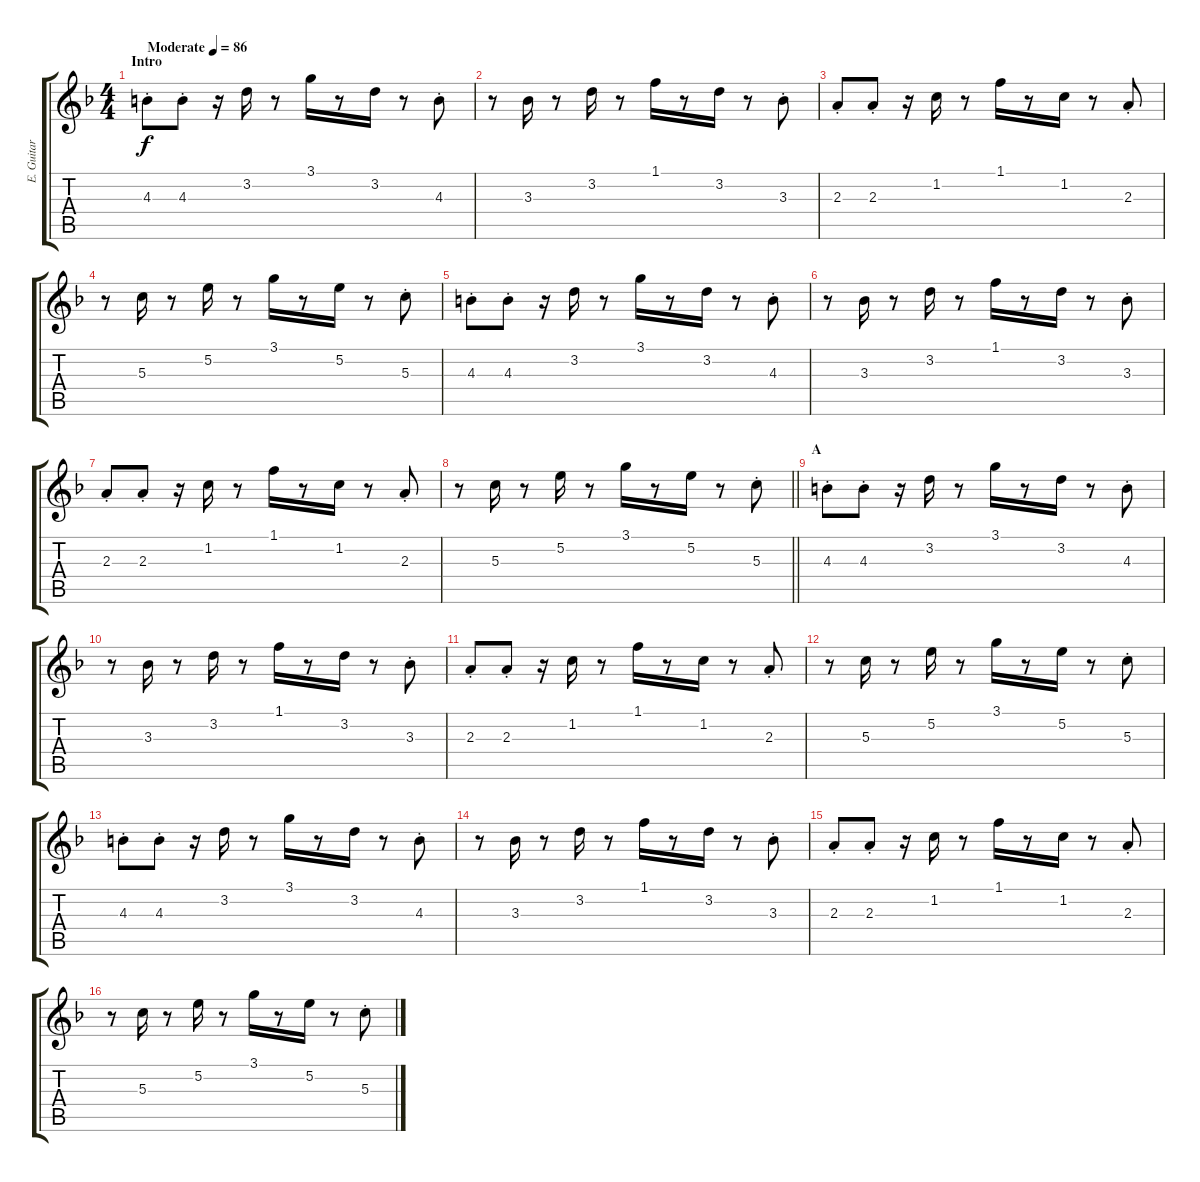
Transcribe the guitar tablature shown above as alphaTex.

\track ("E. Guitar I" "E. Guitar ") {instrument electricguitarjazz}
\staff {score tabs}
\tuning (E4 B3 G3 D3 A2 E2) {hide}
\ts (4 4)
\section ("" "Intro")
\tempo (86 "Moderate")
\clef g2
\ks f
4.3{st}.8{dy f instrument electricguitarjazz} 4.3{st}.8 r.16 3.2.16 r.8 3.1.16 r.8 3.2.16 r.8 4.3{st}.8 |
r.8 3.3.16 r.8 3.2.16 r.8 1.1.16 r.8 3.2.16 r.8 3.3{st}.8 |
2.3{st}.8 2.3{st}.8 r.16 1.2.16 r.8 1.1.16 r.8 1.2.16 r.8 2.3{st}.8 |
r.8 5.3.16 r.8 5.2.16 r.8 3.1.16 r.8 5.2.16 r.8 5.3{st}.8 |
4.3{st}.8 4.3{st}.8 r.16 3.2.16 r.8 3.1.16 r.8 3.2.16 r.8 4.3{st}.8 |
r.8 3.3.16 r.8 3.2.16 r.8 1.1.16 r.8 3.2.16 r.8 3.3{st}.8 |
2.3{st}.8 2.3{st}.8 r.16 1.2.16 r.8 1.1.16 r.8 1.2.16 r.8 2.3{st}.8 |
\barLineRight lightlight
r.8 5.3.16 r.8 5.2.16 r.8 3.1.16 r.8 5.2.16 r.8 5.3{st}.8 |
\section ("" "A")
4.3{st}.8 4.3{st}.8 r.16 3.2.16 r.8 3.1.16 r.8 3.2.16 r.8 4.3{st}.8 |
r.8 3.3.16 r.8 3.2.16 r.8 1.1.16 r.8 3.2.16 r.8 3.3{st}.8 |
2.3{st}.8 2.3{st}.8 r.16 1.2.16 r.8 1.1.16 r.8 1.2.16 r.8 2.3{st}.8 |
r.8 5.3.16 r.8 5.2.16 r.8 3.1.16 r.8 5.2.16 r.8 5.3{st}.8 |
4.3{st}.8 4.3{st}.8 r.16 3.2.16 r.8 3.1.16 r.8 3.2.16 r.8 4.3{st}.8 |
r.8 3.3.16 r.8 3.2.16 r.8 1.1.16 r.8 3.2.16 r.8 3.3{st}.8 |
2.3{st}.8 2.3{st}.8 r.16 1.2.16 r.8 1.1.16 r.8 1.2.16 r.8 2.3{st}.8 |
r.8 5.3.16 r.8 5.2.16 r.8 3.1.16 r.8 5.2.16 r.8 5.3{st}.8
